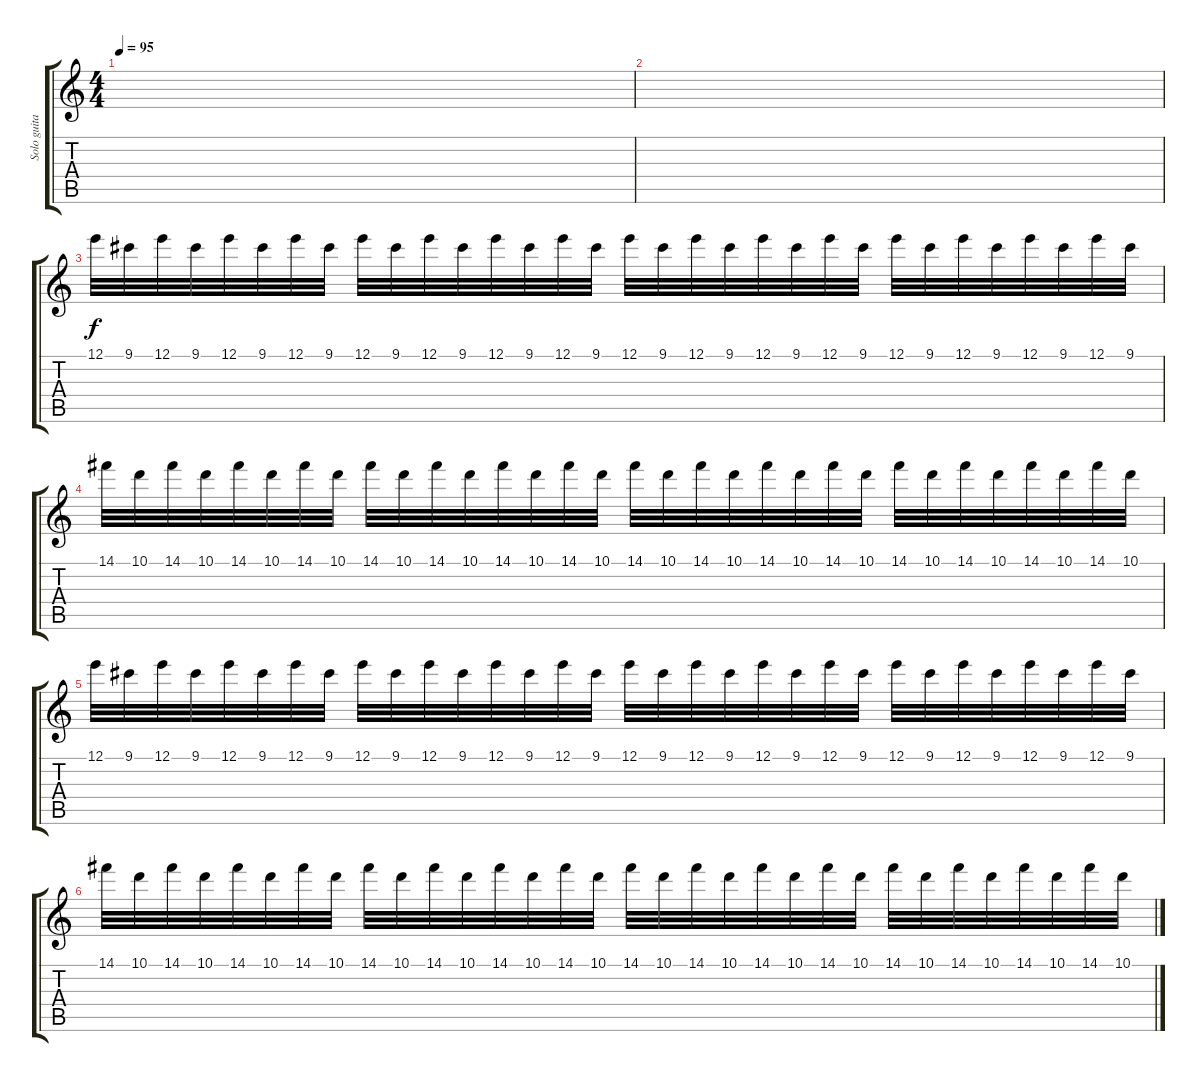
\track ("Solo guitar / riff" "Solo guita") {instrument distortionguitar}
\staff {score tabs}
\tuning (E4 B3 G3 D3 A2 E2) {hide}
\ts (4 4)
\tempo 95
\clef g2
\ks c
|
|
12.1.32 9.1.32 12.1.32 9.1.32 12.1.32 9.1.32 12.1.32 9.1.32 12.1.32 9.1.32 12.1.32 9.1.32 12.1.32 9.1.32 12.1.32 9.1.32 12.1.32 9.1.32 12.1.32 9.1.32 12.1.32 9.1.32 12.1.32 9.1.32 12.1.32 9.1.32 12.1.32 9.1.32 12.1.32 9.1.32 12.1.32 9.1.32 |
14.1.32 10.1.32 14.1.32 10.1.32 14.1.32 10.1.32 14.1.32 10.1.32 14.1.32 10.1.32 14.1.32 10.1.32 14.1.32 10.1.32 14.1.32 10.1.32 14.1.32 10.1.32 14.1.32 10.1.32 14.1.32 10.1.32 14.1.32 10.1.32 14.1.32 10.1.32 14.1.32 10.1.32 14.1.32 10.1.32 14.1.32 10.1.32 |
12.1.32 9.1.32 12.1.32 9.1.32 12.1.32 9.1.32 12.1.32 9.1.32 12.1.32 9.1.32 12.1.32 9.1.32 12.1.32 9.1.32 12.1.32 9.1.32 12.1.32 9.1.32 12.1.32 9.1.32 12.1.32 9.1.32 12.1.32 9.1.32 12.1.32 9.1.32 12.1.32 9.1.32 12.1.32 9.1.32 12.1.32 9.1.32 |
14.1.32 10.1.32 14.1.32 10.1.32 14.1.32 10.1.32 14.1.32 10.1.32 14.1.32 10.1.32 14.1.32 10.1.32 14.1.32 10.1.32 14.1.32 10.1.32 14.1.32 10.1.32 14.1.32 10.1.32 14.1.32 10.1.32 14.1.32 10.1.32 14.1.32 10.1.32 14.1.32 10.1.32 14.1.32 10.1.32 14.1.32 10.1.32
